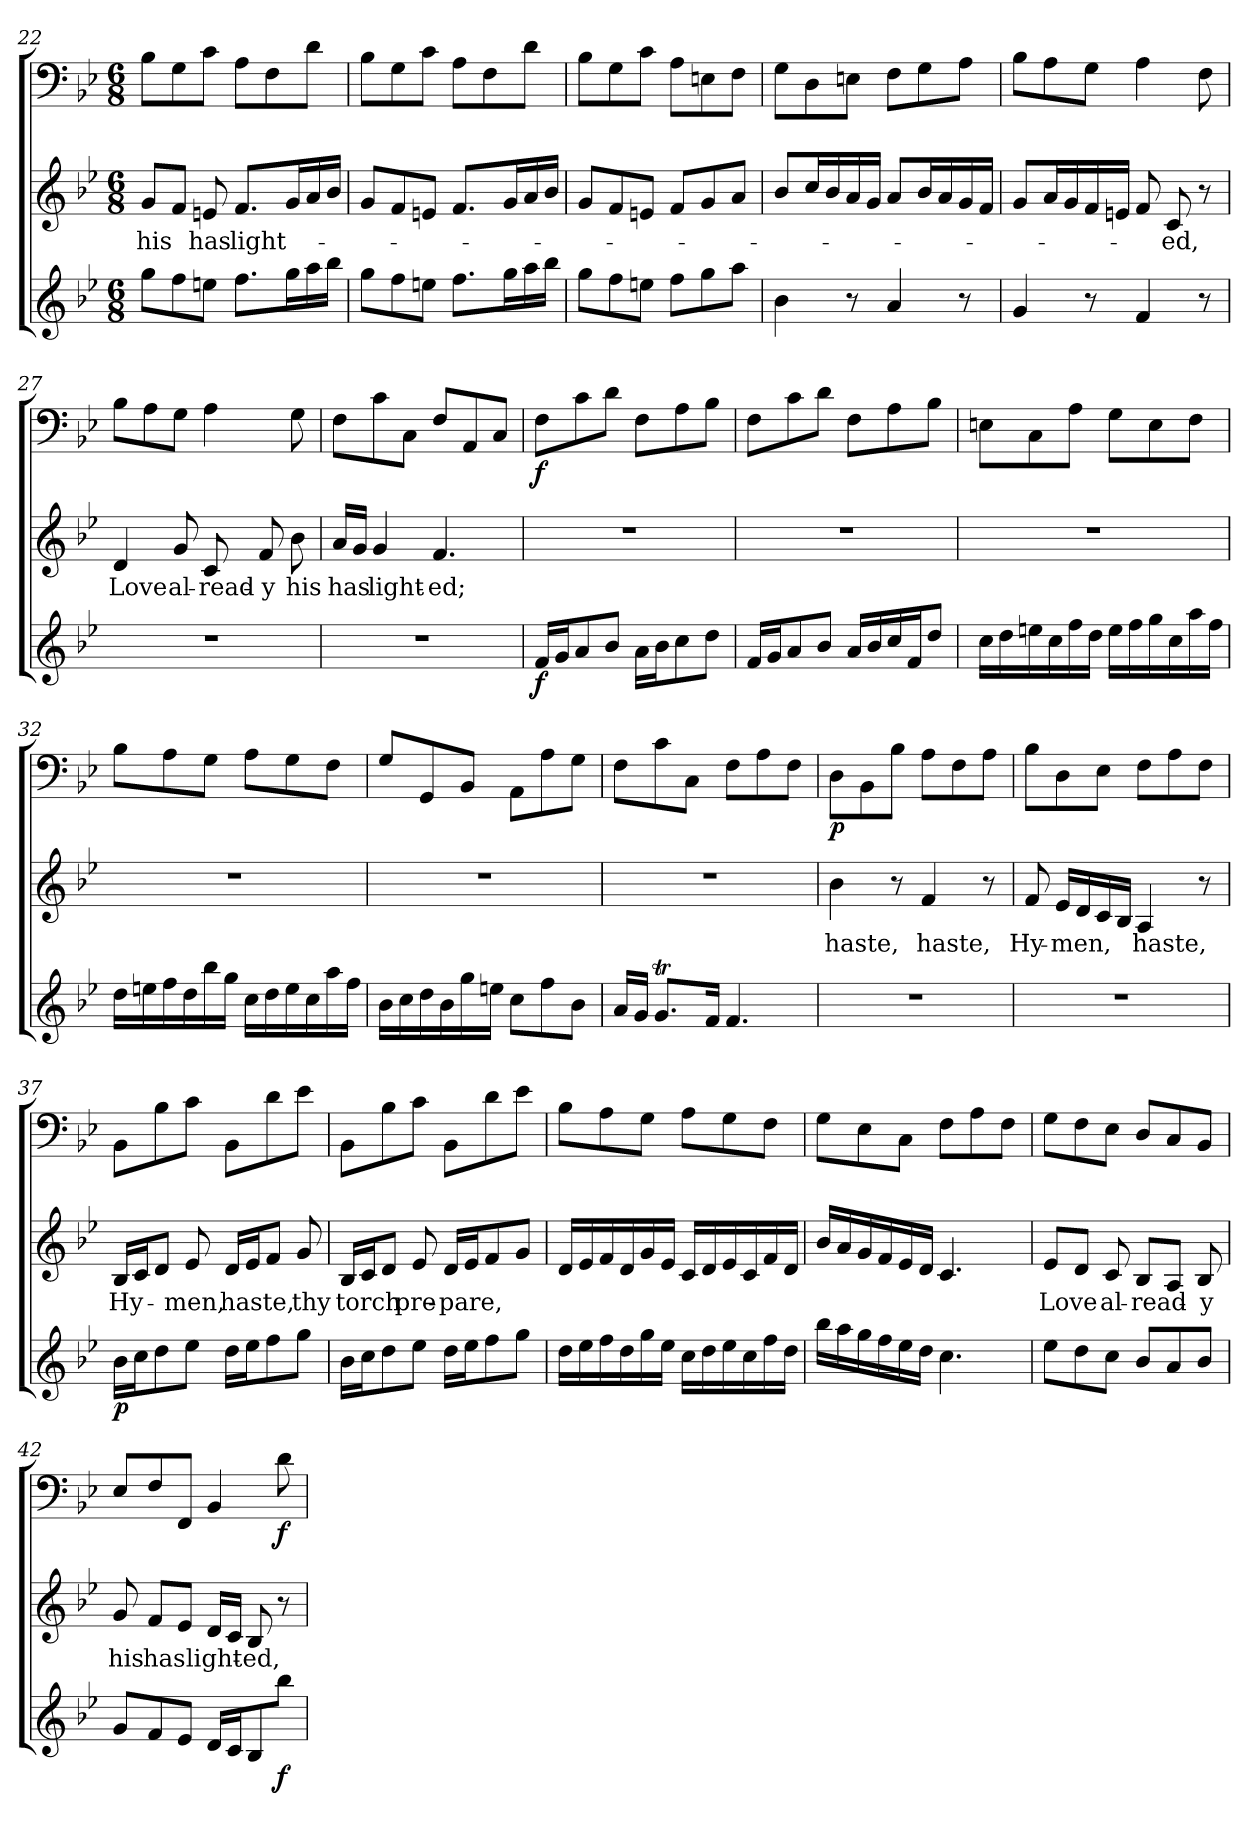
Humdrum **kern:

**kern	**dynam	**kern	**text	**kern	**dynam
*part3	*part3	*part2	*part2	*part1	*part1
*staff3	*staff3	*staff2	*staff2	*staff1	*staff1
*clefG2	*	*clefG2	*	*clefF4	*
*k[b-e-]	*	*k[b-e-]	*	*k[b-e-]	*
*B-:	*	*B-:	*	*B-:	*
*M6/8	*	*M6/8	*	*M6/8	*
=22	=22	=22	=22	=22	=22
8gg\L	.	8g/L	his	8B-\L	.
8ff\	.	8f/J	.	8G\	.
8een\J	.	8en/	has	8c\J	.
8.ff\L	.	8.f/L	light-	8A\L	.
.	.	.	.	8F\	.
16gg\L	.	16g/L	.	.	.
16aa\	.	16a/	.	8d\J	.
16bb-\JJ	.	16b-/JJ	.	.	.
=23	=23	=23	=23	=23	=23
8gg\L	.	8g/L	.	8B-\L	.
8ff\	.	8f/	.	8G\	.
8een\J	.	8en/J	.	8c\J	.
8.ff\L	.	8.f/L	.	8A\L	.
.	.	.	.	8F\	.
16gg\L	.	16g/L	.	.	.
16aa\	.	16a/	.	8d\J	.
16bb-\JJ	.	16b-/JJ	.	.	.
=24	=24	=24	=24	=24	=24
8gg\L	.	8g/L	.	8B-\L	.
8ff\	.	8f/	.	8G\	.
8een\J	.	8en/J	.	8c\J	.
8ff\L	.	8f/L	.	8A\L	.
8gg\	.	8g/	.	8En\	.
8aa\J	.	8a/J	.	8F\J	.
=25	=25	=25	=25	=25	=25
4b-\	.	8b-/L	.	8G\L	.
.	.	16cc/L	.	8D\	.
.	.	16b-/	.	.	.
8r	.	16a/	.	8En\J	.
.	.	16g/JJ	.	.	.
4a/	.	8a/L	.	8F\L	.
.	.	16b-/L	.	8G\	.
.	.	16a/	.	.	.
8r	.	16g/	.	8A\J	.
.	.	16f/JJ	.	.	.
=26	=26	=26	=26	=26	=26
4g/	.	8g/L	.	8B-\L	.
.	.	16a/L	.	8A\	.
.	.	16g/	.	.	.
8r	.	16f/	.	8G\J	.
.	.	16en/JJ	.	.	.
4f/	.	8f/	.	4A\	.
.	.	8c/	-ed,	.	.
8r	.	8r	.	8F\	.
=27	=27	=27	=27	=27	=27
2.r	.	4d/	Love	8B-\L	.
.	.	.	.	8A\	.
.	.	8g/	al-	8G\J	.
.	.	8c/	-read-	4A\	.
.	.	8f/	-y	.	.
.	.	8b-\	his	8G\	.
=28	=28	=28	=28	=28	=28
2.r	.	16a/LL	has	8F\L	.
.	.	16g/JJ	.	.	.
.	.	4g/	light-	8c\	.
.	.	.	.	8C\J	.
.	.	4.f/	-ed;	8F/L	.
.	.	.	.	8AA/	.
.	.	.	.	8C/J	.
=29	=29	=29	=29	=29	=29
16f/LL	f	2.r	.	8F\L	f
16g/J	.	.	.	.	.
8a/	.	.	.	8c\	.
8b-/J	.	.	.	8d\J	.
16a\LL	.	.	.	8F\L	.
16b-\J	.	.	.	.	.
8cc\	.	.	.	8A\	.
8dd\J	.	.	.	8B-\J	.
=30	=30	=30	=30	=30	=30
16f/LL	.	2.r	.	8F\L	.
16g/J	.	.	.	.	.
8a/	.	.	.	8c\	.
8b-/J	.	.	.	8d\J	.
16a/LL	.	.	.	8F\L	.
16b-/	.	.	.	.	.
16cc/	.	.	.	8A\	.
16f/J	.	.	.	.	.
8dd/J	.	.	.	8B-\J	.
=31	=31	=31	=31	=31	=31
16cc\LL	.	2.r	.	8En\L	.
16dd\	.	.	.	.	.
16een\	.	.	.	8C\	.
16cc\	.	.	.	.	.
16ff\	.	.	.	8A\J	.
16dd\JJ	.	.	.	.	.
16ee\LL	.	.	.	8G\L	.
16ff\	.	.	.	.	.
16gg\	.	.	.	8E\	.
16cc\	.	.	.	.	.
16aa\	.	.	.	8F\J	.
16ff\JJ	.	.	.	.	.
=32	=32	=32	=32	=32	=32
16dd\LL	.	2.r	.	8B-\L	.
16een\	.	.	.	.	.
16ff\	.	.	.	8A\	.
16dd\	.	.	.	.	.
16bb-\	.	.	.	8G\J	.
16gg\JJ	.	.	.	.	.
16cc\LL	.	.	.	8A\L	.
16dd\	.	.	.	.	.
16ee\	.	.	.	8G\	.
16cc\	.	.	.	.	.
16aa\	.	.	.	8F\J	.
16ff\JJ	.	.	.	.	.
=33	=33	=33	=33	=33	=33
16b-\LL	.	2.r	.	8G/L	.
16cc\	.	.	.	.	.
16dd\	.	.	.	8GG/	.
16b-\	.	.	.	.	.
16gg\	.	.	.	8BB-/J	.
16een\JJ	.	.	.	.	.
8cc\L	.	.	.	8AA\L	.
8ff\	.	.	.	8A\	.
8b-\J	.	.	.	8G\J	.
=34	=34	=34	=34	=34	=34
16a/LL	.	2.r	.	8F\L	.
16g/JJ	.	.	.	.	.
8.gT/L	.	.	.	8c\	.
.	.	.	.	8C\J	.
16f/Jk	.	.	.	.	.
4.f/	.	.	.	8F\L	.
.	.	.	.	8A\	.
.	.	.	.	8F\J	.
=35	=35	=35	=35	=35	=35
2.r	.	4b-\	haste,	8D\L	p
.	.	.	.	8BB-\	.
.	.	8r	.	8B-\J	.
.	.	4f/	haste,	8A\L	.
.	.	.	.	8F\	.
.	.	8r	.	8A\J	.
=36	=36	=36	=36	=36	=36
2.r	.	8f/	Hy-	8B-\L	.
.	.	16e-/LL	-men,	8D\	.
.	.	16d/	.	.	.
.	.	16c/	.	8E-\J	.
.	.	16B-/JJ	.	.	.
.	.	4A/	haste,	8F\L	.
.	.	.	.	8A\	.
.	.	8r	.	8F\J	.
=37	=37	=37	=37	=37	=37
16b-\LL	p	16B-/LL	Hy-	8BB-\L	.
16cc\J	.	16c/J	.	.	.
8dd\	.	8d/J	.	8B-\	.
8ee-\J	.	8e-/	-men,	8c\J	.
16dd\LL	.	16d/LL	haste,	8BB-\L	.
16ee-\J	.	16e-/J	.	.	.
8ff\	.	8f/J	.	8d\	.
8gg\J	.	8g/	thy	8e-\J	.
=38	=38	=38	=38	=38	=38
16b-\LL	.	16B-/LL	torch	8BB-\L	.
16cc\J	.	16c/J	.	.	.
8dd\	.	8d/J	.	8B-\	.
8ee-\J	.	8e-/	pre-	8c\J	.
16dd\LL	.	16d/LL	-pare,	8BB-\L	.
16ee-\J	.	16e-/J	.	.	.
8ff\	.	8f/	.	8d\	.
8gg\J	.	8g/J	.	8e-\J	.
=39	=39	=39	=39	=39	=39
16dd\LL	.	16d/LL	.	8B-\L	.
16ee-\	.	16e-/	.	.	.
16ff\	.	16f/	.	8A\	.
16dd\	.	16d/	.	.	.
16gg\	.	16g/	.	8G\J	.
16ee-\JJ	.	16e-/JJ	.	.	.
16cc\LL	.	16c/LL	.	8A\L	.
16dd\	.	16d/	.	.	.
16ee-\	.	16e-/	.	8G\	.
16cc\	.	16c/	.	.	.
16ff\	.	16f/	.	8F\J	.
16dd\JJ	.	16d/JJ	.	.	.
=40	=40	=40	=40	=40	=40
16bb-\LL	.	16b-/LL	.	8G\L	.
16aa\	.	16a/	.	.	.
16gg\	.	16g/	.	8E-\	.
16ff\	.	16f/	.	.	.
16ee-\	.	16e-/	.	8C\J	.
16dd\JJ	.	16d/JJ	.	.	.
4.cc\	.	4.c/	.	8F\L	.
.	.	.	.	8A\	.
.	.	.	.	8F\J	.
=41	=41	=41	=41	=41	=41
8ee-\L	.	8e-/L	Love	8G\L	.
8dd\	.	8d/J	.	8F\	.
8cc\J	.	8c/	al-	8E-\J	.
8b-/L	.	8B-/L	-read-	8D/L	.
8a/	.	8A/J	.	8C/	.
8b-/J	.	8B-/	-y	8BB-/J	.
=42	=42	=42	=42	=42	=42
8g/L	.	8g/	his	8E-/L	.
8f/	.	8f/L	has	8F/	.
8e-/J	.	8e-/J	.	8FF/J	.
16d/LL	.	16d/LL	light-	4BB-/	.
16c/J	.	16c/JJ	.	.	.
8B-/	.	8B-/	-ed,	.	.
8bb-\J	f	8r	.	8d\	f
=	=	=	=	=	=
*-	*-	*-	*-	*-	*-
